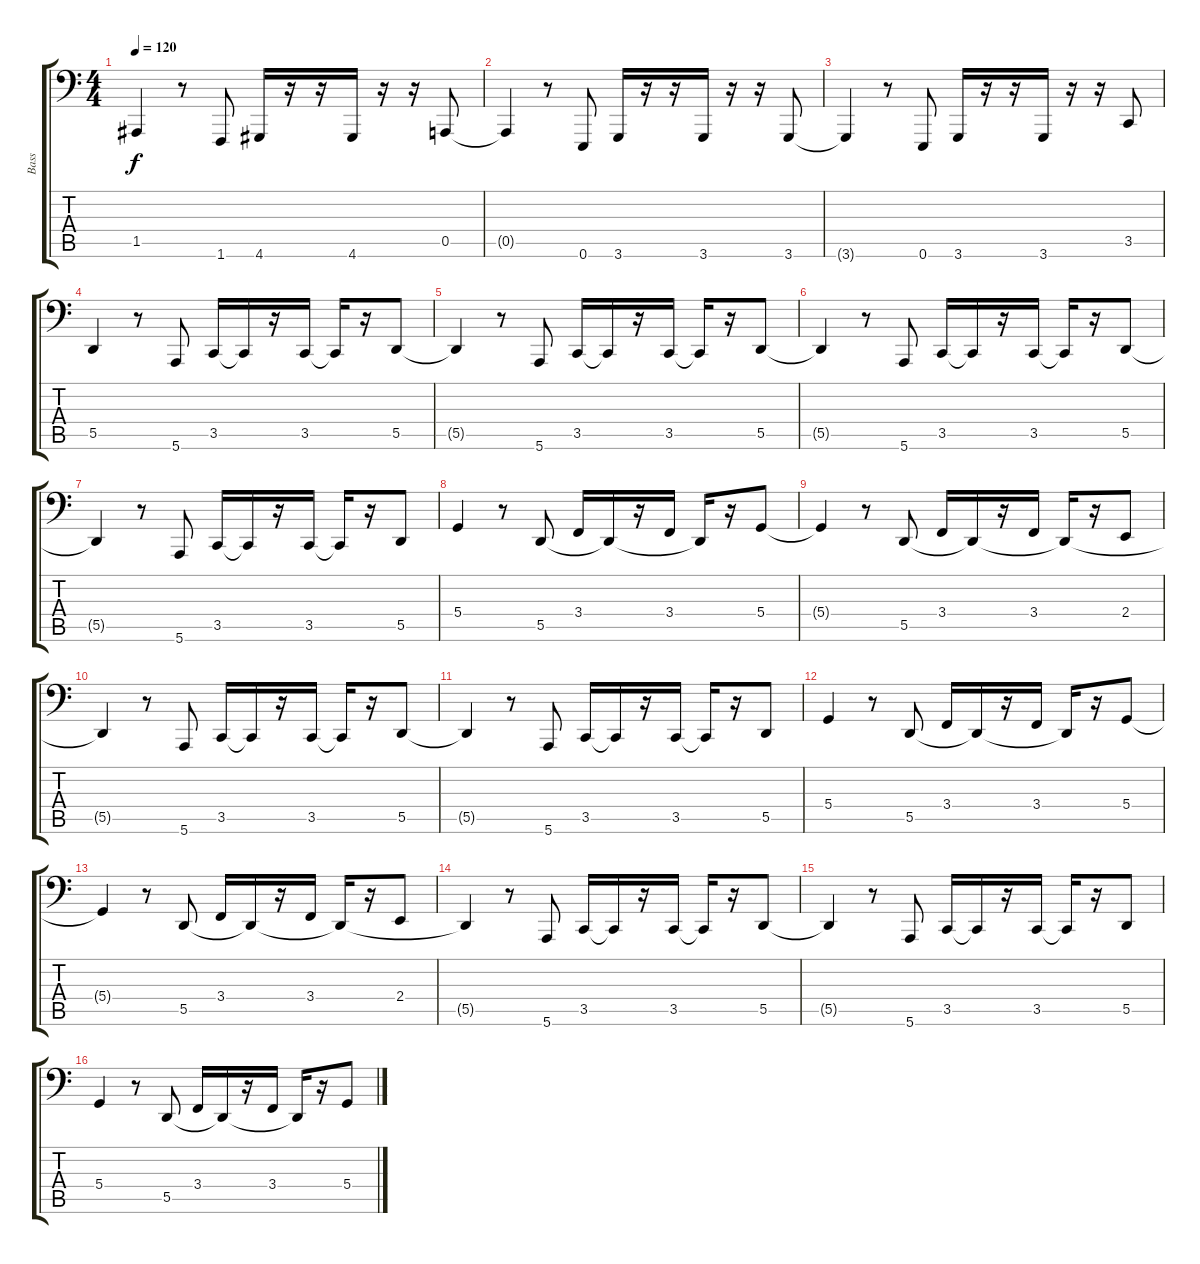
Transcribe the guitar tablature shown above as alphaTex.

\track ("Bass" "Bass") {instrument lead8bassandlead}
\staff {score tabs}
\tuning (E3 B2 G2 D2 A1 E1) {hide}
\ts (4 4)
\tempo 120
\clef f4
\ks c
1.5{t}.4{dy f instrument acousticbass} r.8 1.6.8 4.6.16 r.16 r.16 4.6.16 r.16 r.16 0.5.8 |
0.5{t}.4{instrument acousticbass} r.8 0.6.8 3.6.16 r.16 r.16 3.6.16 r.16 r.16 3.6.8 |
3.6{t}.4{instrument acousticbass} r.8 0.6.8 3.6.16 r.16 r.16 3.6.16 r.16 r.16 3.5.8 |
5.5.4 r.8 5.6.8 3.5.16 3.5{t}.16 r.16 3.5.16 3.5{t}.16 r.16 5.5.8 |
5.5{t}.4 r.8 5.6.8 3.5.16 3.5{t}.16 r.16 3.5.16 3.5{t}.16 r.16 5.5.8 |
5.5{t}.4 r.8 5.6.8 3.5.16 3.5{t}.16 r.16 3.5.16 3.5{t}.16 r.16 5.5.8 |
5.5{t}.4 r.8 5.6.8 3.5.16 3.5{t}.16 r.16 3.5.16 3.5{t}.16 r.16 5.5.8 |
5.4.4 r.8 5.5.8 3.4.16 5.5{t}.16 r.16 3.4.16 5.5{t}.16 r.16 5.4.8 |
5.4{t}.4 r.8 5.5.8 3.4.16 5.5{t}.16 r.16 3.4.16 5.5{t}.16 r.16 2.4.8 |
5.5{t}.4 r.8 5.6.8 3.5.16 3.5{t}.16 r.16 3.5.16 3.5{t}.16 r.16 5.5.8 |
5.5{t}.4 r.8 5.6.8 3.5.16 3.5{t}.16 r.16 3.5.16 3.5{t}.16 r.16 5.5.8 |
5.4.4 r.8 5.5.8 3.4.16 5.5{t}.16 r.16 3.4.16 5.5{t}.16 r.16 5.4.8 |
5.4{t}.4 r.8 5.5.8 3.4.16 5.5{t}.16 r.16 3.4.16 5.5{t}.16 r.16 2.4.8 |
5.5{t}.4 r.8 5.6.8 3.5.16 3.5{t}.16 r.16 3.5.16 3.5{t}.16 r.16 5.5.8 |
5.5{t}.4 r.8 5.6.8 3.5.16 3.5{t}.16 r.16 3.5.16 3.5{t}.16 r.16 5.5.8 |
5.4.4 r.8 5.5.8 3.4.16 5.5{t}.16 r.16 3.4.16 5.5{t}.16 r.16 5.4.8
